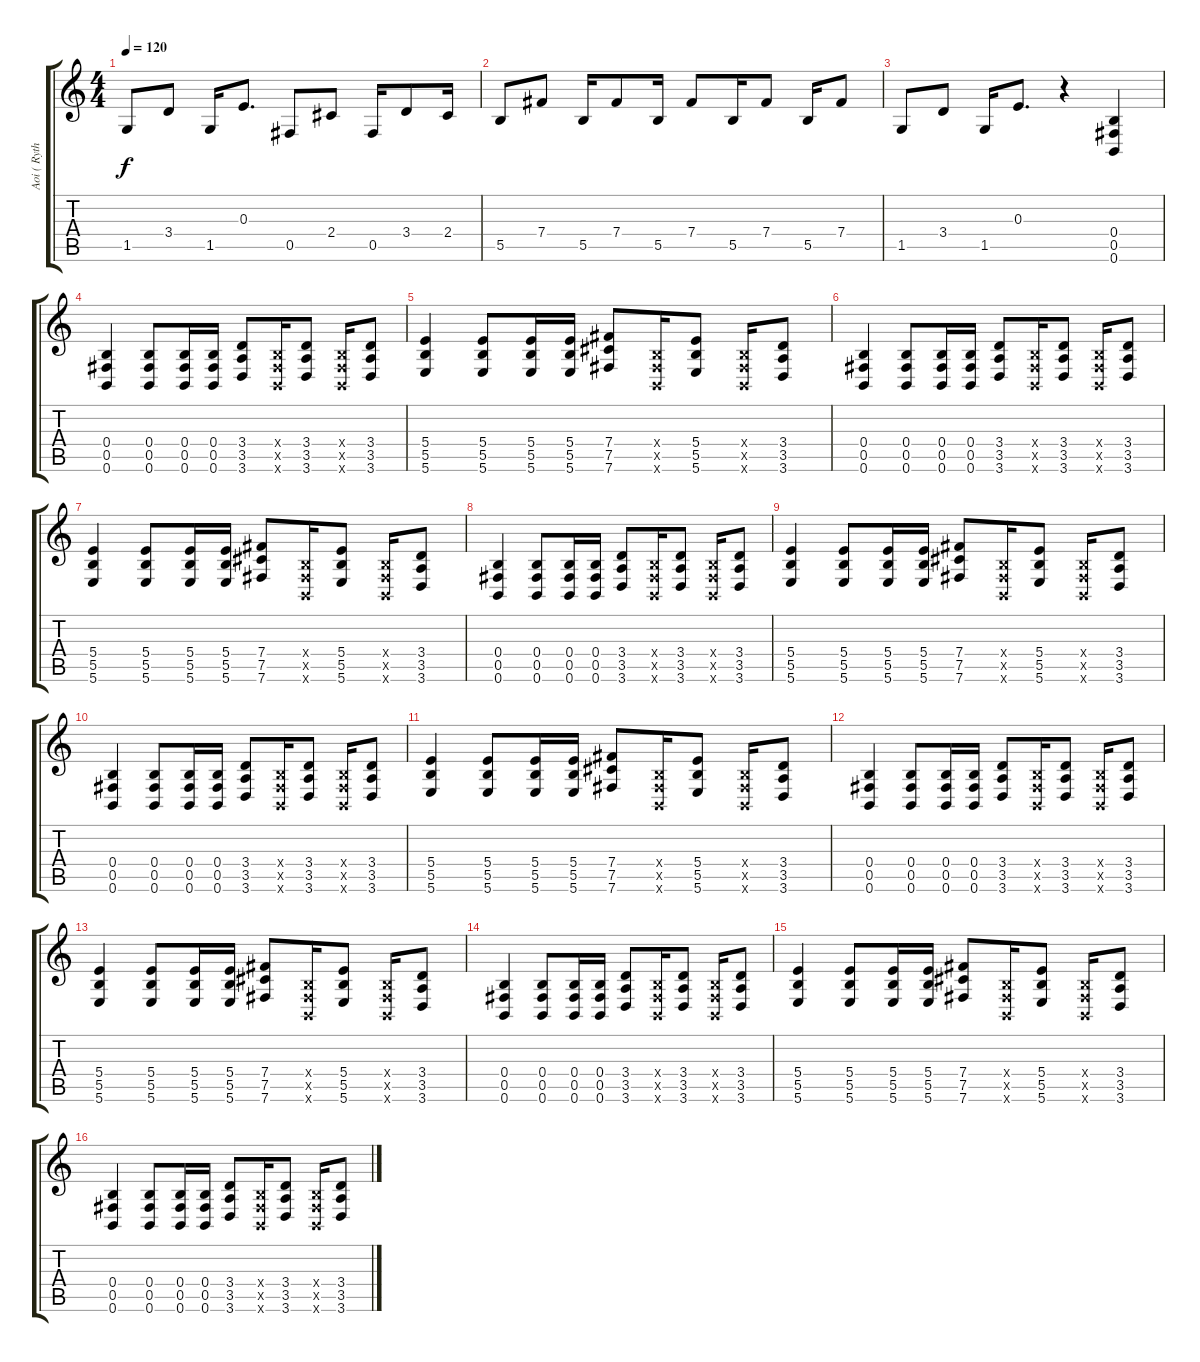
\track ("Aoi ( Rythm )" "Aoi ( Ryth") {instrument distortionguitar}
\staff {score tabs}
\tuning (Db4 Ab3 E3 B2 Gb2 B1) {hide}
\ts (4 4)
\tempo 120
\clef g2
\ks c
1.5.8{dy f} 3.4.8 1.5.16 0.3.8{d} 0.5.8 2.4.8 0.5.16 3.4.8 2.4.16 |
5.5.8 7.4.8 5.5.16 7.4.8 5.5.16 7.4.8 5.5.16 7.4.8 5.5.16 7.4.8 |
1.5.8 3.4.8 1.5.16 0.3.8{d} r.4 (0.4 0.5 0.6).4 |
(0.4 0.5 0.6).4 (0.4 0.5 0.6).8 (0.4 0.5 0.6).16 (0.4 0.5 0.6).16 (3.4 3.5 3.6).8 (0.4{x} 0.5{x} 0.6{x}).16 (3.4 3.5 3.6).8 (0.4{x} 0.5{x} 0.6{x}).16 (3.4 3.5 3.6).8 |
(5.4 5.5 5.6).4 (5.4 5.5 5.6).8 (5.4 5.5 5.6).16 (5.4 5.5 5.6).16 (7.4 7.5 7.6).8 (0.4{x} 0.5{x} 0.6{x}).16 (5.4 5.5 5.6).8 (0.4{x} 0.5{x} 0.6{x}).16 (3.4 3.5 3.6).8 |
(0.4 0.5 0.6).4 (0.4 0.5 0.6).8 (0.4 0.5 0.6).16 (0.4 0.5 0.6).16 (3.4 3.5 3.6).8 (0.4{x} 0.5{x} 0.6{x}).16 (3.4 3.5 3.6).8 (0.4{x} 0.5{x} 0.6{x}).16 (3.4 3.5 3.6).8 |
(5.4 5.5 5.6).4 (5.4 5.5 5.6).8 (5.4 5.5 5.6).16 (5.4 5.5 5.6).16 (7.4 7.5 7.6).8 (0.4{x} 0.5{x} 0.6{x}).16 (5.4 5.5 5.6).8 (0.4{x} 0.5{x} 0.6{x}).16 (3.4 3.5 3.6).8 |
(0.4 0.5 0.6).4 (0.4 0.5 0.6).8 (0.4 0.5 0.6).16 (0.4 0.5 0.6).16 (3.4 3.5 3.6).8 (0.4{x} 0.5{x} 0.6{x}).16 (3.4 3.5 3.6).8 (0.4{x} 0.5{x} 0.6{x}).16 (3.4 3.5 3.6).8 |
(5.4 5.5 5.6).4 (5.4 5.5 5.6).8 (5.4 5.5 5.6).16 (5.4 5.5 5.6).16 (7.4 7.5 7.6).8 (0.4{x} 0.5{x} 0.6{x}).16 (5.4 5.5 5.6).8 (0.4{x} 0.5{x} 0.6{x}).16 (3.4 3.5 3.6).8 |
(0.4 0.5 0.6).4 (0.4 0.5 0.6).8 (0.4 0.5 0.6).16 (0.4 0.5 0.6).16 (3.4 3.5 3.6).8 (0.4{x} 0.5{x} 0.6{x}).16 (3.4 3.5 3.6).8 (0.4{x} 0.5{x} 0.6{x}).16 (3.4 3.5 3.6).8 |
(5.4 5.5 5.6).4 (5.4 5.5 5.6).8 (5.4 5.5 5.6).16 (5.4 5.5 5.6).16 (7.4 7.5 7.6).8 (0.4{x} 0.5{x} 0.6{x}).16 (5.4 5.5 5.6).8 (0.4{x} 0.5{x} 0.6{x}).16 (3.4 3.5 3.6).8 |
(0.4 0.5 0.6).4 (0.4 0.5 0.6).8 (0.4 0.5 0.6).16 (0.4 0.5 0.6).16 (3.4 3.5 3.6).8 (0.4{x} 0.5{x} 0.6{x}).16 (3.4 3.5 3.6).8 (0.4{x} 0.5{x} 0.6{x}).16 (3.4 3.5 3.6).8 |
(5.4 5.5 5.6).4 (5.4 5.5 5.6).8 (5.4 5.5 5.6).16 (5.4 5.5 5.6).16 (7.4 7.5 7.6).8 (0.4{x} 0.5{x} 0.6{x}).16 (5.4 5.5 5.6).8 (0.4{x} 0.5{x} 0.6{x}).16 (3.4 3.5 3.6).8 |
(0.4 0.5 0.6).4 (0.4 0.5 0.6).8 (0.4 0.5 0.6).16 (0.4 0.5 0.6).16 (3.4 3.5 3.6).8 (0.4{x} 0.5{x} 0.6{x}).16 (3.4 3.5 3.6).8 (0.4{x} 0.5{x} 0.6{x}).16 (3.4 3.5 3.6).8 |
(5.4 5.5 5.6).4 (5.4 5.5 5.6).8 (5.4 5.5 5.6).16 (5.4 5.5 5.6).16 (7.4 7.5 7.6).8 (0.4{x} 0.5{x} 0.6{x}).16 (5.4 5.5 5.6).8 (0.4{x} 0.5{x} 0.6{x}).16 (3.4 3.5 3.6).8 |
(0.4 0.5 0.6).4 (0.4 0.5 0.6).8 (0.4 0.5 0.6).16 (0.4 0.5 0.6).16 (3.4 3.5 3.6).8 (0.4{x} 0.5{x} 0.6{x}).16 (3.4 3.5 3.6).8 (0.4{x} 0.5{x} 0.6{x}).16 (3.4 3.5 3.6).8
